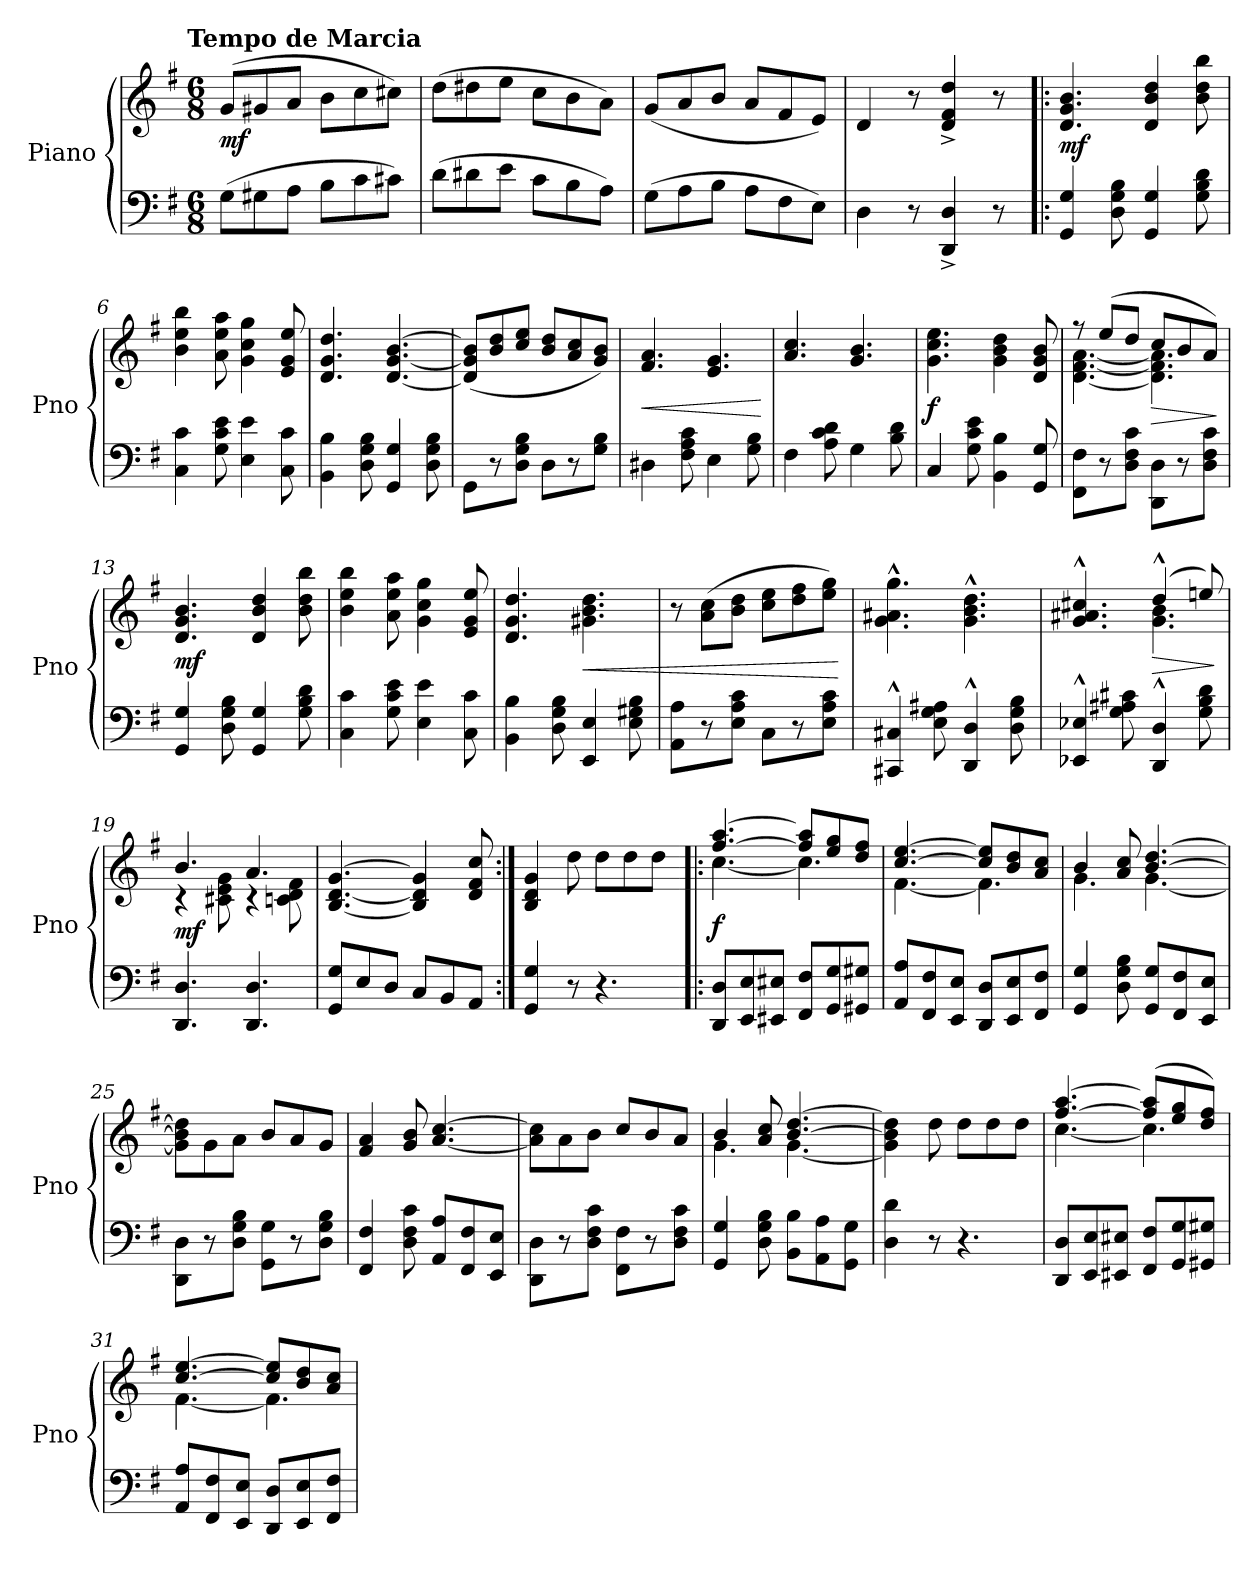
**kern	**kern	**dynam
*part1	*part1	*part1
*staff2	*staff1	*staff1/2
*I"Piano	*	*
*I'Pno	*	*
*clefF4	*clefG2	*
*k[f#]	*k[f#]	*
!!LO:TX:omd:t=Tempo de Marcia
*M6/8	*M6/8	*
*MM144	*MM144	*
=1	=1	=1
(8GL	(8gL	mf
8G#X	8g#X	.
8AJ	8aJ	.
8BL	8bL	.
8c	8cc	.
8c#XJ)	8cc#XJ)	.
=2	=2	=2
(8dL	(8ddL	.
8d#X	8dd#X	.
8eJ	8eeJ	.
8cL	8ccL	.
8B	8b	.
8AJ)	8aJ)	.
=3	=3	=3
(8GL	(8gL	.
8A	8a	.
8BJ	8bJ	.
8AL	8aL	.
8F#	8f#	.
8EJ)	8eJ)	.
=4	=4	=4
4D	4d	.
8r	8r	.
4DD^ 4D^	4d^ 4f#^ 4dd^	.
8r	8r	.
=5!|:	=5!|:	=5!|:
4GG 4G	4.d 4.g 4.b	mf
8D 8G 8B	.	.
4GG 4G	4d 4b 4dd	.
8G 8B 8d	8b 8dd 8bb	.
=6	=6	=6
4C 4c	4b 4ee 4bb	.
8G 8c 8e	8a 8ee 8aa	.
4E 4e	4g 4cc 4gg	.
8C 8c	8e 8g 8ee	.
=7	=7	=7
4BB 4B	4.d 4.g 4.dd	.
8D 8G 8B	.	.
4GG 4G	[4.d [4.g [4.b	.
8D 8G 8B	.	.
=8	=8	=8
8GG\L	(>8d]/ 8g]/ 8b]/L	.
8r	8b/ 8dd/	.
8D\ 8G\ 8B\J	8cc/ 8ee/J	.
8DL	8b/ 8dd/L	.
8r	8a/ 8cc/	.
8G 8BJ	8g/ 8b/J)	.
=9	=9	=9
4D#X	4.f# 4.a	<
8F# 8A 8c	.	.
4E	4.e 4.g	.
8G 8B	.	.
.	.	[
=10	=10	=10
4F#	4.a/ 4.cc/	.
8A 8c 8d	.	.
4G	4.g 4.b	.
8B 8d	.	.
=11	=11	=11
4C	4.g 4.cc 4.ee	f
8G 8c 8e	.	.
4BB 4B	4g 4b 4dd	.
8GG 8G	8d 8g 8b	.
=12	=12	=12
*	*^	*
8FF# 8F#L	8r	[4.d [4.f# [4.a	.
8r	(8eeL	.	.
8D 8F# 8cJ	8ddJ	.	.
8DD\ 8D\L	8ccL	4.d] 4.f#] 4.a]	>
8r	8b	.	.
8D\ 8F#\ 8c\J	8aJ)	.	.
*	*v	*v	*
.	.	]
=13	=13	=13
4GG 4G	4.d 4.g 4.b	mf
8D 8G 8B	.	.
4GG 4G	4d 4b 4dd	.
8G 8B 8d	8b 8dd 8bb	.
=14	=14	=14
4C 4c	4b 4ee 4bb	.
8G 8c 8e	8a 8ee 8aa	.
4E 4e	4g 4cc 4gg	.
8C 8c	8e 8g 8ee	.
=15	=15	=15
4BB 4B	4.d 4.g 4.dd	.
8D 8G 8B	.	.
4EE 4E	4.g#X 4.b 4.dd	<
8E 8G#X 8B	.	.
=16	=16	=16
8AA 8AL	8r	.
8r	(8a 8ccL	.
8E 8A 8cJ	8b 8ddJ	.
8CL	8cc 8eeL	.
8r	8dd 8ff#	.
8E 8A 8cJ	8ee 8ggJ)	.
.	.	[
=17	=17	=17
4CC#X^^ 4C#X^^	4.g^^ 4.a#X^^ 4.gg^^	.
8E 8G 8A#X	.	.
4DD^^ 4D^^	4.g^^ 4.b^^ 4.dd^^	.
8D 8G 8B	.	.
=18	=18	=18
*	*^	*
4EE-X^^ 4E-X^^	4.g^^ 4.a#X^^ 4.cc#X^^	4.ryy	.
8G 8A#X 8c#X	.	.	.
4DD^^ 4D^^	(4dd^^	4.g 4.b	>
8G 8B 8d	8een)	.	.
*	*v	*v	*
.	.	]
=19	=19	=19
*	*^	*
4.DD 4.D	4.b	4r	mf
.	.	8c#X 8e 8g	.
4.DD 4.D	4.a	4r	.
.	.	8cn 8d 8f#	.
*	*v	*v	*
=20	=20	=20
8GG 8GL	[4.B [4.d [4.g	.
8E	.	.
8DJ	.	.
8CL	4B] 4d] 4g]	.
8BB	.	.
8AAJ	8d 8f# 8cc	.
=21:|!	=21:|!	=21:|!
4GG 4G	4B 4d 4g	.
8r	8dd	.
4.r	8ddL	.
.	8dd	.
.	8ddJ	.
=22!|:	=22!|:	=22!|:
*	*^	*
8DD 8DL	[4.ff# [4.aa	[4.cc	f
8EE 8E	.	.	.
8EE#X 8E#XJ	.	.	.
8FF# 8F#L	8ff#] 8aa]L	4.cc]	.
8GG 8G	8ee 8gg	.	.
8GG#X 8G#XJ	8dd 8ff#J	.	.
=23	=23	=23	=23
8AA 8AL	[4.cc [4.ee	[4.f#	.
8FF# 8F#	.	.	.
8EE 8EJ	.	.	.
8DD 8DL	8cc] 8ee]L	4.f#]	.
8EE 8E	8b 8dd	.	.
8FF# 8F#J	8a 8ccJ	.	.
=24	=24	=24	=24
4GG 4G	4b	4.g	.
8D 8G 8B	8a 8cc	.	.
8GG 8GL	[4.b [4.dd	[4.g	.
8FF# 8F#	.	.	.
8EE 8EJ	.	.	.
*	*v	*v	*
=25	=25	=25
8DD\ 8D\L	8g] 8b] 8dd]L	.
8r	8g	.
8D\ 8G\ 8B\J	8aJ	.
8GG 8GL	8bL	.
8r	8a	.
8D 8G 8BJ	8gJ	.
=26	=26	=26
4FF# 4F#	4f# 4a	.
8D 8F# 8c	8g 8b	.
8AA 8AL	[4.a/ [4.cc/	.
8FF# 8F#	.	.
8EE 8EJ	.	.
=27	=27	=27
8DD\ 8D\L	8a] 8cc]L	.
8r	8a	.
8D\ 8F#\ 8c\J	8bJ	.
8FF# 8F#L	8cc/L	.
8r	8b	.
8D 8F# 8cJ	8aJ	.
=28	=28	=28
*	*^	*
4GG 4G	4b	4.g	.
8D 8G 8B	8a 8cc	.	.
8BB 8BL	[4.b [4.dd	[4.g	.
8AA 8A	.	.	.
8GG 8GJ	.	.	.
*	*v	*v	*
=29	=29	=29
4D 4d	4g] 4b] 4dd]	.
8r	8dd	.
4.r	8ddL	.
.	8dd	.
.	8ddJ	.
=30	=30	=30
*	*^	*
8DD 8DL	[4.ff# [4.aa	[4.cc	.
8EE 8E	.	.	.
8EE#X 8E#XJ	.	.	.
8FF# 8F#L	(8ff#] 8aa]L	4.cc]	.
8GG 8G	8ee 8gg	.	.
8GG#X 8G#XJ	8dd 8ff#J)	.	.
=31	=31	=31	=31
8AA 8AL	[4.cc [4.ee	[4.f#	.
8FF# 8F#	.	.	.
8EE 8EJ	.	.	.
8DD 8DL	8cc] 8ee]L	4.f#]	.
8EE 8E	8b 8dd	.	.
8FF# 8F#J	8a 8ccJ	.	.
*	*v	*v	*
=	=	=
*-	*-	*-
